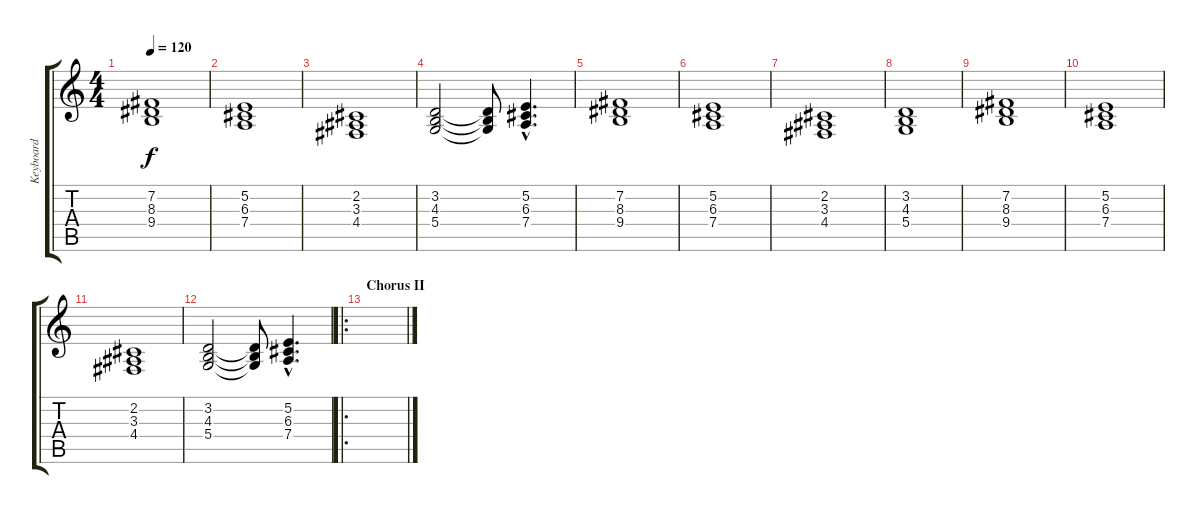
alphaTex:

\track ("Keyboard" "Keyboard") {instrument reedorgan}
\staff {score tabs}
\tuning (E4 B3 G3 D3 A2 E2) {hide}
\ts (4 4)
\tempo 120
\clef g2
\ks c
(7.2 8.3 9.4).1{dy f} |
(5.2 6.3 7.4).1 |
(2.2 3.3 4.4).1 |
(3.2 4.3 5.4).2 (3.2{t} 4.3{t} 5.4{t}).8 (5.2{hac} 6.3{hac} 7.4{hac}).4{d} |
(7.2 8.3 9.4).1 |
(5.2 6.3 7.4).1 |
(2.2 3.3 4.4).1 |
(3.2 4.3 5.4).1 |
(7.2 8.3 9.4).1 |
(5.2 6.3 7.4).1 |
(2.2 3.3 4.4).1 |
(3.2 4.3 5.4).2 (3.2{t} 4.3{t} 5.4{t}).8 (5.2{hac} 6.3{hac} 7.4{hac}).4{d} |
\ro
\section ("" "Chorus II")
